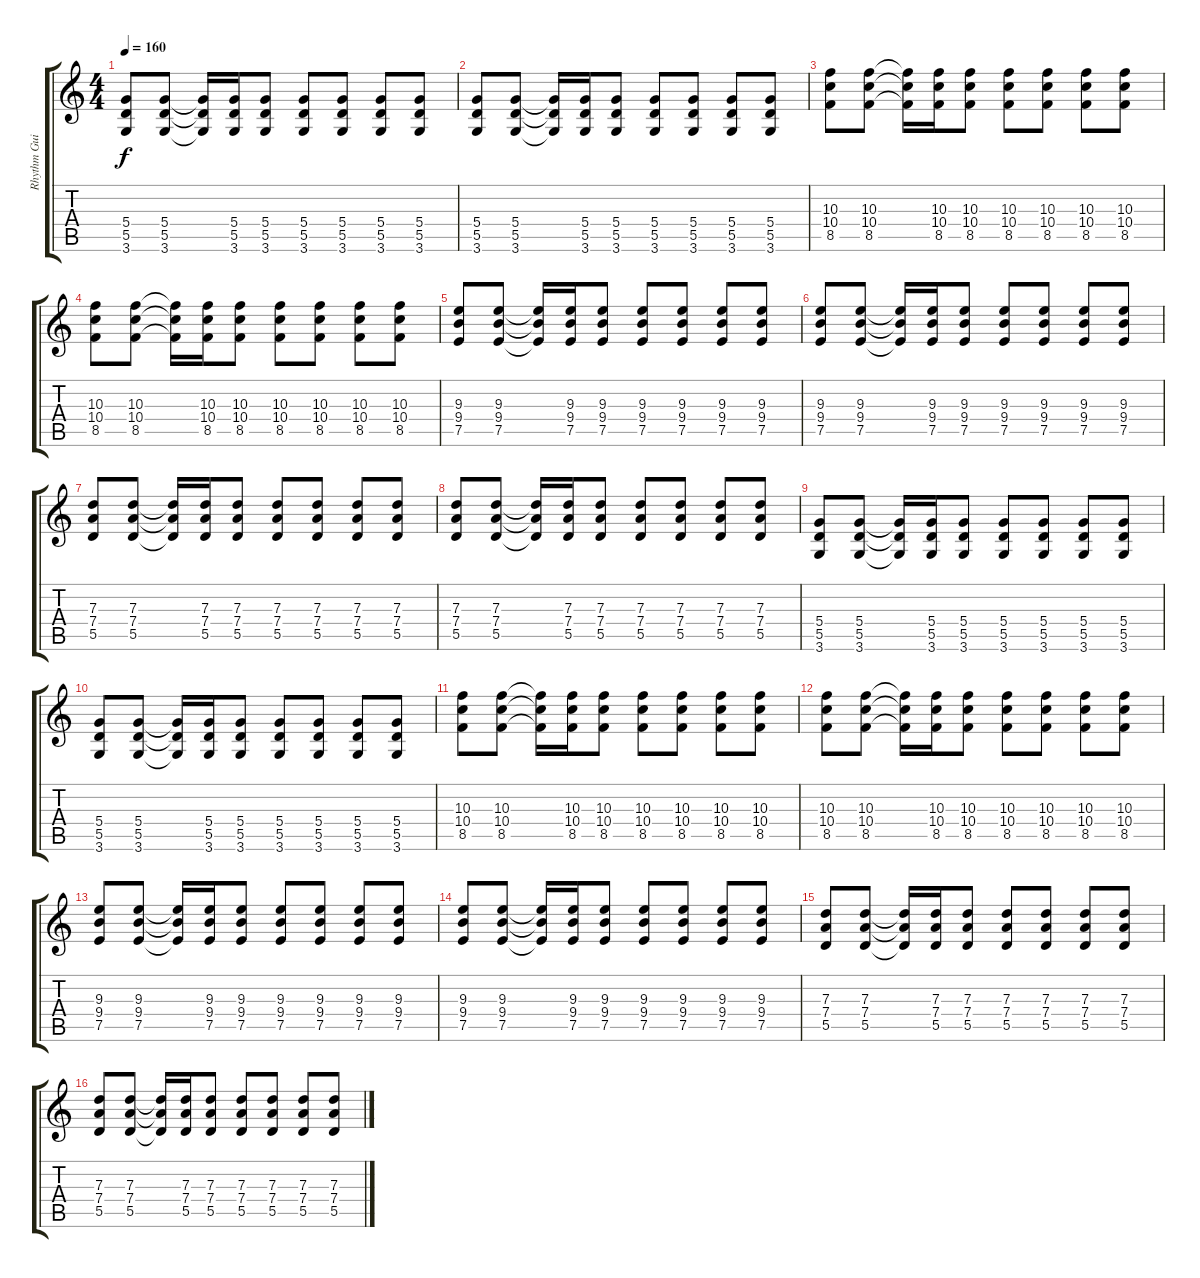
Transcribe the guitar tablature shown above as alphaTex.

\track ("Rhythm Guitar 1" "Rhythm Gui") {instrument distortionguitar}
\staff {score tabs}
\tuning (E4 B3 G3 D3 A2 E2) {hide}
\ts (4 4)
\tempo 160
\clef g2
\ks c
(5.4 5.5 3.6).8{dy f} (5.4 5.5 3.6).8 (5.4{t} 5.5{t} 3.6{t}).16 (5.4 5.5 3.6).16 (5.4 5.5 3.6).8 (5.4 5.5 3.6).8 (5.4 5.5 3.6).8 (5.4 5.5 3.6).8 (5.4 5.5 3.6).8 |
(5.4 5.5 3.6).8 (5.4 5.5 3.6).8 (5.4{t} 5.5{t} 3.6{t}).16 (5.4 5.5 3.6).16 (5.4 5.5 3.6).8 (5.4 5.5 3.6).8 (5.4 5.5 3.6).8 (5.4 5.5 3.6).8 (5.4 5.5 3.6).8 |
(10.3 10.4 8.5).8 (10.3 10.4 8.5).8 (10.3{t} 10.4{t} 8.5{t}).16 (10.3 10.4 8.5).16 (10.3 10.4 8.5).8 (10.3 10.4 8.5).8 (10.3 10.4 8.5).8 (10.3 10.4 8.5).8 (10.3 10.4 8.5).8 |
(10.3 10.4 8.5).8 (10.3 10.4 8.5).8 (10.3{t} 10.4{t} 8.5{t}).16 (10.3 10.4 8.5).16 (10.3 10.4 8.5).8 (10.3 10.4 8.5).8 (10.3 10.4 8.5).8 (10.3 10.4 8.5).8 (10.3 10.4 8.5).8 |
(9.3 9.4 7.5).8 (9.3 9.4 7.5).8 (9.3{t} 9.4{t} 7.5{t}).16 (9.3 9.4 7.5).16 (9.3 9.4 7.5).8 (9.3 9.4 7.5).8 (9.3 9.4 7.5).8 (9.3 9.4 7.5).8 (9.3 9.4 7.5).8 |
(9.3 9.4 7.5).8 (9.3 9.4 7.5).8 (9.3{t} 9.4{t} 7.5{t}).16 (9.3 9.4 7.5).16 (9.3 9.4 7.5).8 (9.3 9.4 7.5).8 (9.3 9.4 7.5).8 (9.3 9.4 7.5).8 (9.3 9.4 7.5).8 |
(7.3 7.4 5.5).8 (7.3 7.4 5.5).8 (7.3{t} 7.4{t} 5.5{t}).16 (7.3 7.4 5.5).16 (7.3 7.4 5.5).8 (7.3 7.4 5.5).8 (7.3 7.4 5.5).8 (7.3 7.4 5.5).8 (7.3 7.4 5.5).8 |
(7.3 7.4 5.5).8 (7.3 7.4 5.5).8 (7.3{t} 7.4{t} 5.5{t}).16 (7.3 7.4 5.5).16 (7.3 7.4 5.5).8 (7.3 7.4 5.5).8 (7.3 7.4 5.5).8 (7.3 7.4 5.5).8 (7.3 7.4 5.5).8 |
(5.4 5.5 3.6).8 (5.4 5.5 3.6).8 (5.4{t} 5.5{t} 3.6{t}).16 (5.4 5.5 3.6).16 (5.4 5.5 3.6).8 (5.4 5.5 3.6).8 (5.4 5.5 3.6).8 (5.4 5.5 3.6).8 (5.4 5.5 3.6).8 |
(5.4 5.5 3.6).8 (5.4 5.5 3.6).8 (5.4{t} 5.5{t} 3.6{t}).16 (5.4 5.5 3.6).16 (5.4 5.5 3.6).8 (5.4 5.5 3.6).8 (5.4 5.5 3.6).8 (5.4 5.5 3.6).8 (5.4 5.5 3.6).8 |
(10.3 10.4 8.5).8 (10.3 10.4 8.5).8 (10.3{t} 10.4{t} 8.5{t}).16 (10.3 10.4 8.5).16 (10.3 10.4 8.5).8 (10.3 10.4 8.5).8 (10.3 10.4 8.5).8 (10.3 10.4 8.5).8 (10.3 10.4 8.5).8 |
(10.3 10.4 8.5).8 (10.3 10.4 8.5).8 (10.3{t} 10.4{t} 8.5{t}).16 (10.3 10.4 8.5).16 (10.3 10.4 8.5).8 (10.3 10.4 8.5).8 (10.3 10.4 8.5).8 (10.3 10.4 8.5).8 (10.3 10.4 8.5).8 |
(9.3 9.4 7.5).8 (9.3 9.4 7.5).8 (9.3{t} 9.4{t} 7.5{t}).16 (9.3 9.4 7.5).16 (9.3 9.4 7.5).8 (9.3 9.4 7.5).8 (9.3 9.4 7.5).8 (9.3 9.4 7.5).8 (9.3 9.4 7.5).8 |
(9.3 9.4 7.5).8 (9.3 9.4 7.5).8 (9.3{t} 9.4{t} 7.5{t}).16 (9.3 9.4 7.5).16 (9.3 9.4 7.5).8 (9.3 9.4 7.5).8 (9.3 9.4 7.5).8 (9.3 9.4 7.5).8 (9.3 9.4 7.5).8 |
(7.3 7.4 5.5).8 (7.3 7.4 5.5).8 (7.3{t} 7.4{t} 5.5{t}).16 (7.3 7.4 5.5).16 (7.3 7.4 5.5).8 (7.3 7.4 5.5).8 (7.3 7.4 5.5).8 (7.3 7.4 5.5).8 (7.3 7.4 5.5).8 |
(7.3 7.4 5.5).8 (7.3 7.4 5.5).8 (7.3{t} 7.4{t} 5.5{t}).16 (7.3 7.4 5.5).16 (7.3 7.4 5.5).8 (7.3 7.4 5.5).8 (7.3 7.4 5.5).8 (7.3 7.4 5.5).8 (7.3 7.4 5.5).8
